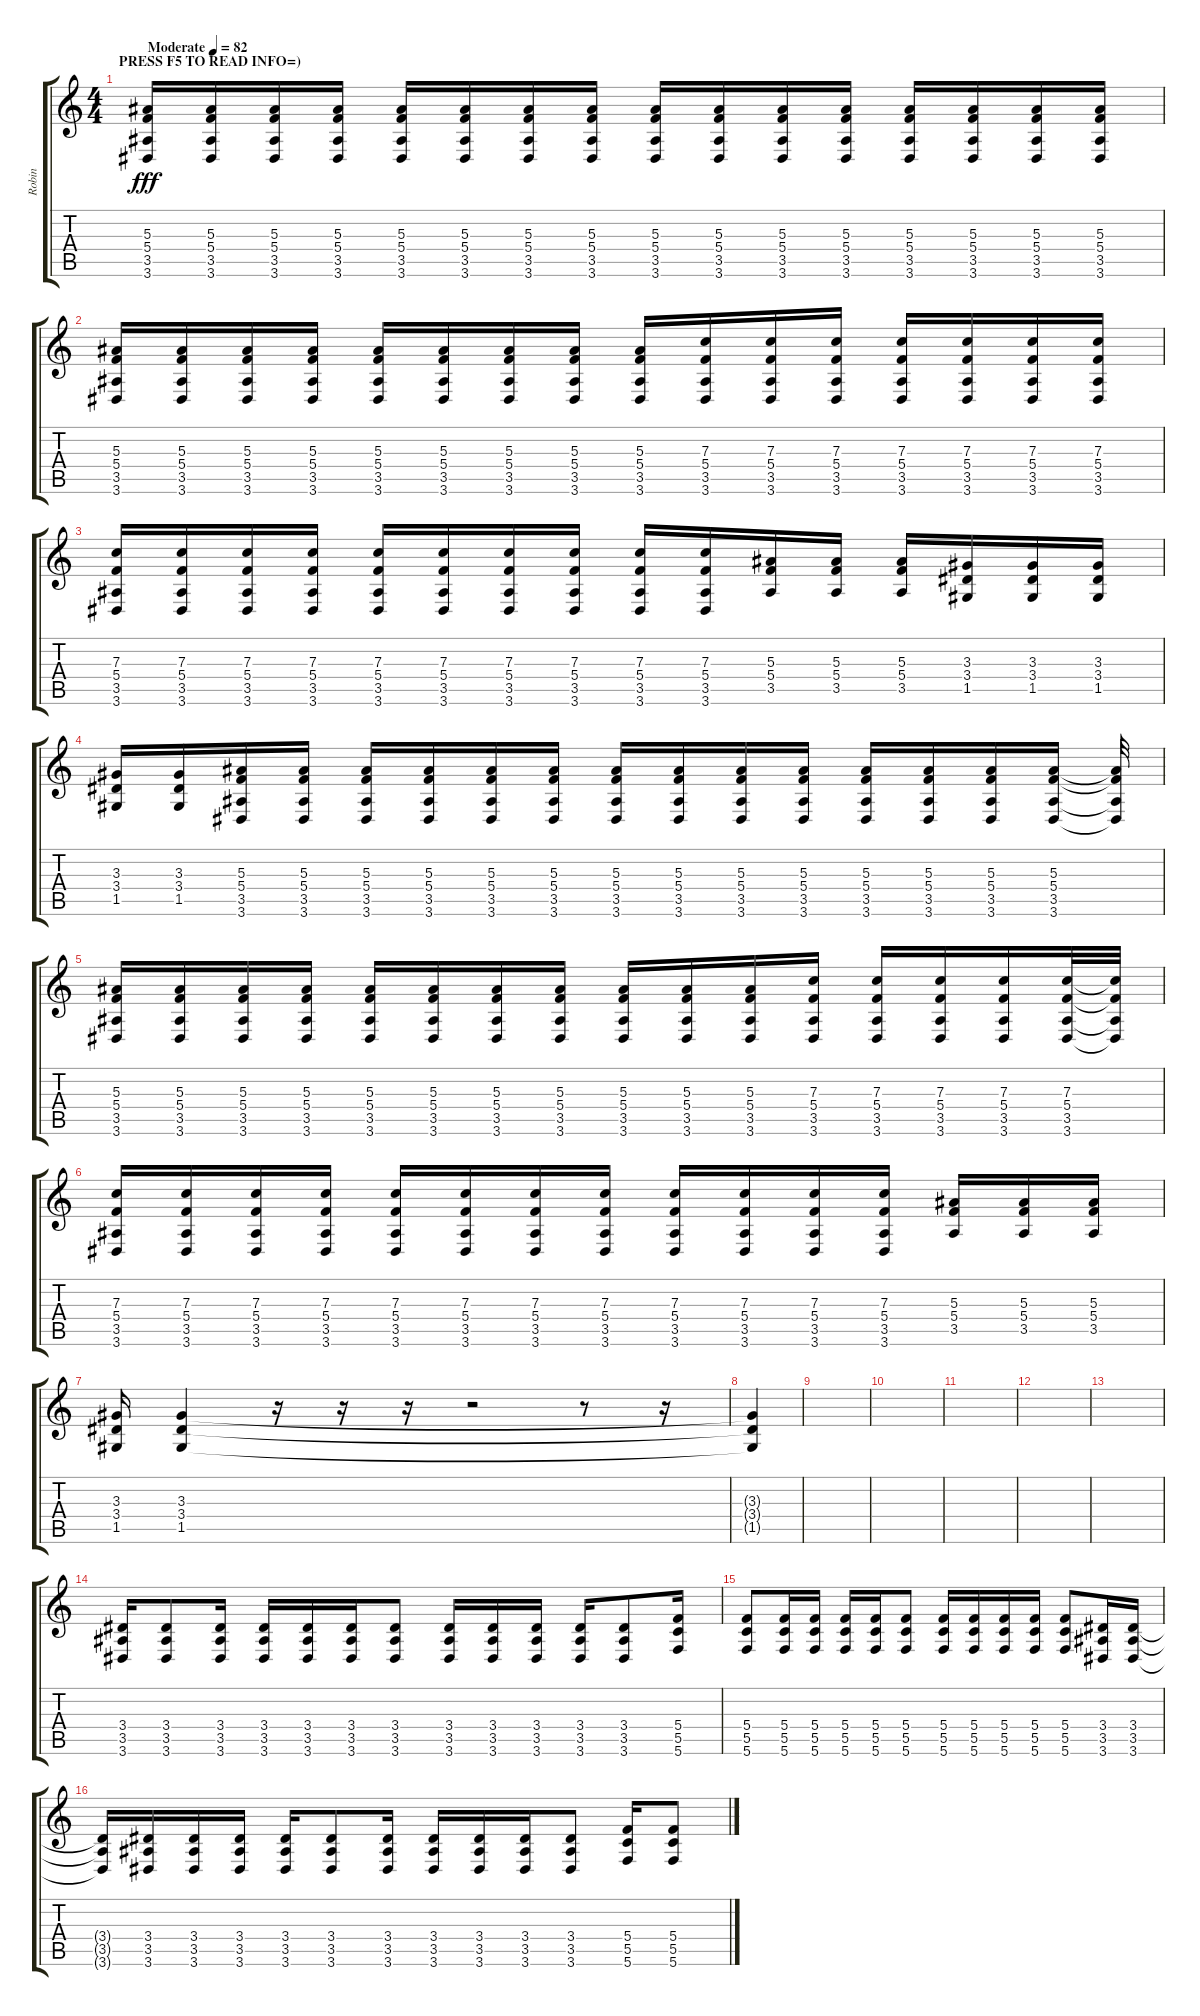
\track ("Robin" "Robin") {instrument distortionguitar}
\staff {score tabs}
\tuning (D4 A3 F3 C3 G2 C2) {hide}
\ts (4 4)
\section ("" "PRESS F5 TO READ INFO=)")
\tempo (82 "Moderate")
\clef g2
\ks c
(5.3 5.4 3.5 3.6).16{dy fff instrument distortionguitar} (5.3 5.4 3.5 3.6).16 (5.3 5.4 3.5 3.6).16 (5.3 5.4 3.5 3.6).16 (5.3 5.4 3.5 3.6).16 (5.3 5.4 3.5 3.6).16 (5.3 5.4 3.5 3.6).16 (5.3 5.4 3.5 3.6).16 (5.3 5.4 3.5 3.6).16 (5.3 5.4 3.5 3.6).16 (5.3 5.4 3.5 3.6).16 (5.3 5.4 3.5 3.6).16 (5.3 5.4 3.5 3.6).16 (5.3 5.4 3.5 3.6).16 (5.3 5.4 3.5 3.6).16 (5.3 5.4 3.5 3.6).16 |
(5.3 5.4 3.5 3.6).16 (5.3 5.4 3.5 3.6).16 (5.3 5.4 3.5 3.6).16 (5.3 5.4 3.5 3.6).16 (5.3 5.4 3.5 3.6).16 (5.3 5.4 3.5 3.6).16 (5.3 5.4 3.5 3.6).16 (5.3 5.4 3.5 3.6).16 (5.3 5.4 3.5 3.6).16 (7.3 5.4 3.5 3.6).16 (7.3 5.4 3.5 3.6).16 (7.3 5.4 3.5 3.6).16 (7.3 5.4 3.5 3.6).16 (7.3 5.4 3.5 3.6).16 (7.3 5.4 3.5 3.6).16 (7.3 5.4 3.5 3.6).16 |
(7.3 5.4 3.5 3.6).16 (7.3 5.4 3.5 3.6).16 (7.3 5.4 3.5 3.6).16 (7.3 5.4 3.5 3.6).16 (7.3 5.4 3.5 3.6).16 (7.3 5.4 3.5 3.6).16 (7.3 5.4 3.5 3.6).16 (7.3 5.4 3.5 3.6).16 (7.3 5.4 3.5 3.6).16 (7.3 5.4 3.5 3.6).16 (5.3 5.4 3.5).16 (5.3 5.4 3.5).16 (5.3 5.4 3.5).16 (3.3 3.4 1.5).16 (3.3 3.4 1.5).16 (3.3 3.4 1.5).16 |
(3.3 3.4 1.5).16 (3.3 3.4 1.5).16 (5.3 5.4 3.5 3.6).16 (5.3 5.4 3.5 3.6).16 (5.3 5.4 3.5 3.6).16 (5.3 5.4 3.5 3.6).16 (5.3 5.4 3.5 3.6).16 (5.3 5.4 3.5 3.6).16 (5.3 5.4 3.5 3.6).16 (5.3 5.4 3.5 3.6).16 (5.3 5.4 3.5 3.6).16 (5.3 5.4 3.5 3.6).16 (5.3 5.4 3.5 3.6).16 (5.3 5.4 3.5 3.6).16 (5.3 5.4 3.5 3.6).16 (5.3 5.4 3.5 3.6).16 (5.3{t} 5.4{t} 3.5{t} 3.6{t}).32 |
(5.3 5.4 3.5 3.6).16 (5.3 5.4 3.5 3.6).16 (5.3 5.4 3.5 3.6).16 (5.3 5.4 3.5 3.6).16 (5.3 5.4 3.5 3.6).16 (5.3 5.4 3.5 3.6).16 (5.3 5.4 3.5 3.6).16 (5.3 5.4 3.5 3.6).16 (5.3 5.4 3.5 3.6).16 (5.3 5.4 3.5 3.6).16 (5.3 5.4 3.5 3.6).16 (7.3 5.4 3.5 3.6).16 (7.3 5.4 3.5 3.6).16 (7.3 5.4 3.5 3.6).16 (7.3 5.4 3.5 3.6).16 (7.3 5.4 3.5 3.6).32 (7.3{t} 5.4{t} 3.5{t} 3.6{t}).32 |
(7.3 5.4 3.5 3.6).16 (7.3 5.4 3.5 3.6).16 (7.3 5.4 3.5 3.6).16 (7.3 5.4 3.5 3.6).16 (7.3 5.4 3.5 3.6).16 (7.3 5.4 3.5 3.6).16 (7.3 5.4 3.5 3.6).16 (7.3 5.4 3.5 3.6).16 (7.3 5.4 3.5 3.6).16 (7.3 5.4 3.5 3.6).16 (7.3 5.4 3.5 3.6).16 (7.3 5.4 3.5 3.6).16 (5.3 5.4 3.5).16 (5.3 5.4 3.5).16 (5.3 5.4 3.5).16 |
(3.3 3.4 1.5).16 (3.3 3.4 1.5).4 r.16 r.16 r.16 r.2 r.8 r.16 |
(3.3{t} 3.4{t} 1.5{t}).4 |
|
|
|
|
|
(3.4 3.5 3.6).16 (3.4 3.5 3.6).8 (3.4 3.5 3.6).16 (3.4 3.5 3.6).16 (3.4 3.5 3.6).16 (3.4 3.5 3.6).16 (3.4 3.5 3.6).8 (3.4 3.5 3.6).16 (3.4 3.5 3.6).16 (3.4 3.5 3.6).16 (3.4 3.5 3.6).16 (3.4 3.5 3.6).8 (5.4 5.5 5.6).16 |
(5.4 5.5 5.6).8 (5.4 5.5 5.6).16 (5.4 5.5 5.6).16 (5.4 5.5 5.6).16 (5.4 5.5 5.6).16 (5.4 5.5 5.6).8 (5.4 5.5 5.6).16 (5.4 5.5 5.6).16 (5.4 5.5 5.6).16 (5.4 5.5 5.6).16 (5.4 5.5 5.6).8 (3.4 3.5 3.6).16 (3.4 3.5 3.6).16 |
(3.4{t} 3.5{t} 3.6{t}).16 (3.4 3.5 3.6).16 (3.4 3.5 3.6).16 (3.4 3.5 3.6).16 (3.4 3.5 3.6).16 (3.4 3.5 3.6).8 (3.4 3.5 3.6).16 (3.4 3.5 3.6).16 (3.4 3.5 3.6).16 (3.4 3.5 3.6).16 (3.4 3.5 3.6).8 (5.4 5.5 5.6).16 (5.4 5.5 5.6).8
